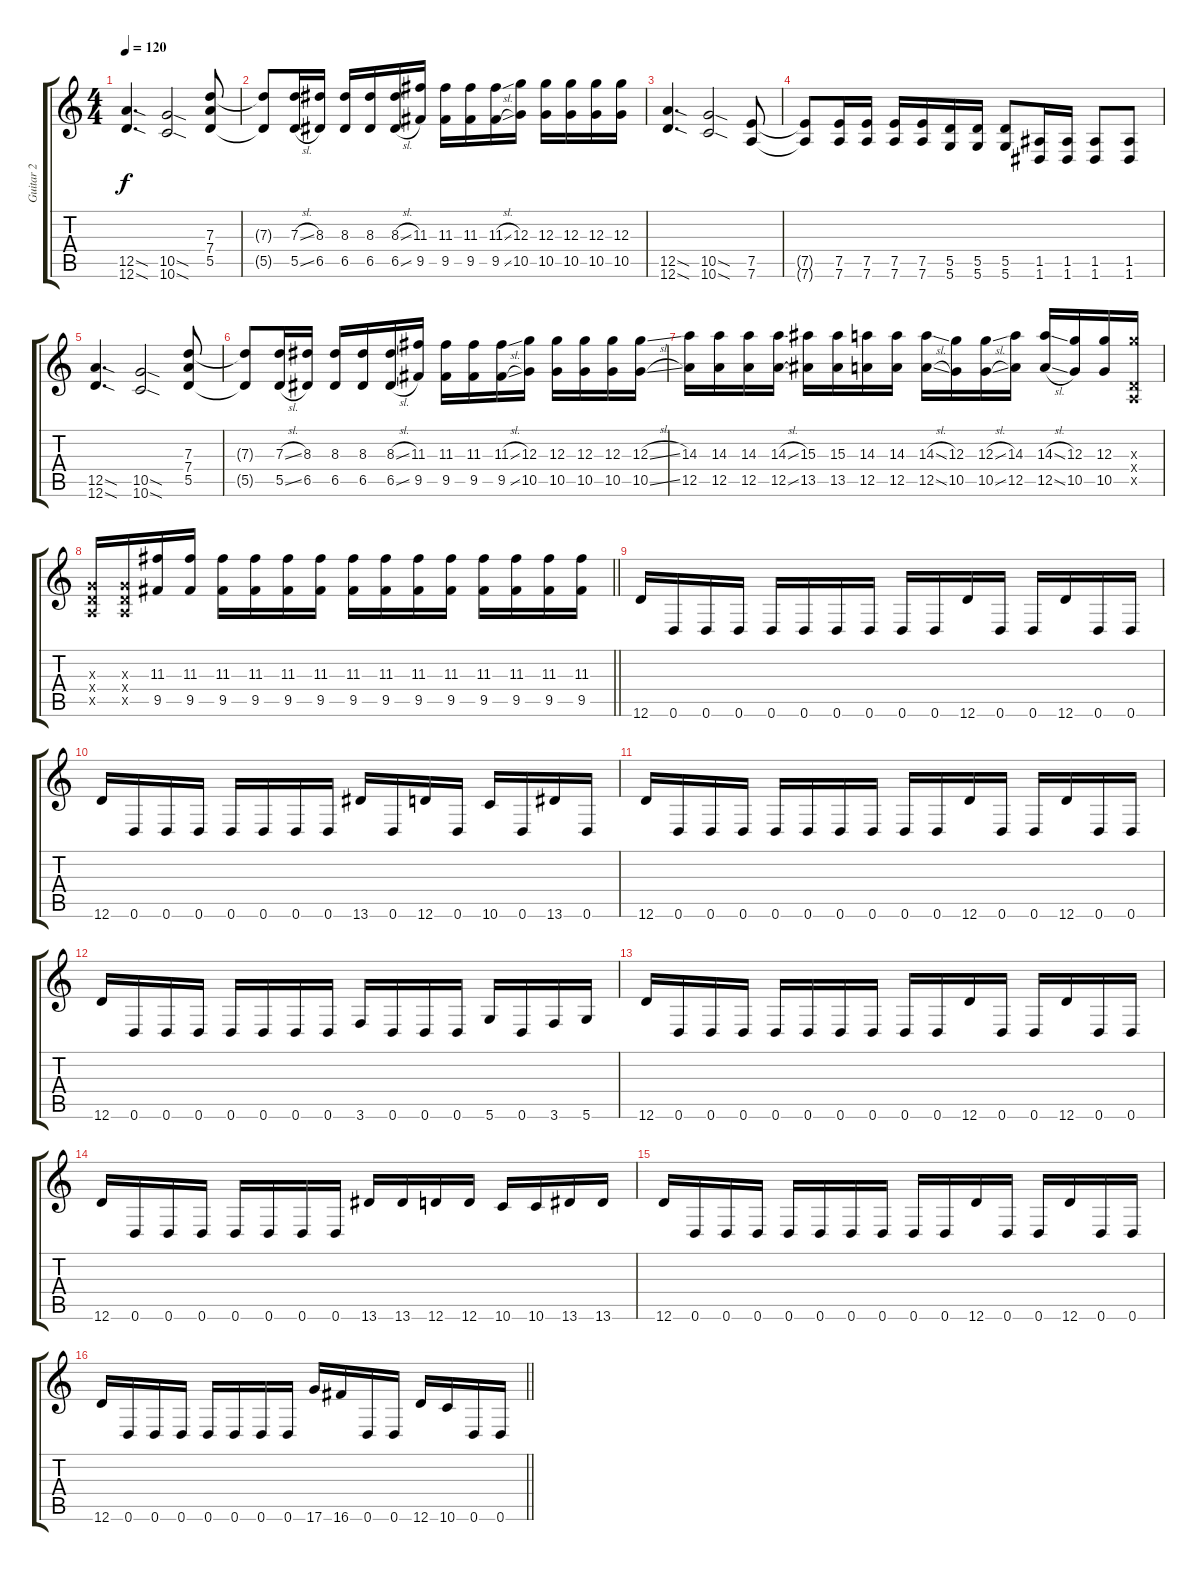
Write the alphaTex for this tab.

\track ("Guitar 2" "Guitar 2") {instrument distortionguitar}
\staff {score tabs}
\tuning (E4 B3 G3 D3 A2 D2) {hide}
\ts (4 4)
\section ("" "")
\tempo 120
\clef g2
\ks c
(12.5{sod} 12.6{sod}).4{d dy f balance 16} (10.5{sod} 10.6{sod}).2 (7.3 7.4 5.5).8 |
(7.3{t} 5.5{t}).8 (7.3{sl} 5.5{sl}).16 (8.3 6.5).16 (8.3 6.5).16 (8.3 6.5).16 (8.3{sl} 6.5{sl}).16 (11.3 9.5).16 (11.3 9.5).16 (11.3 9.5).16 (11.3{sl} 9.5{sl}).16 (12.3 10.5).16 (12.3 10.5).16 (12.3 10.5).16 (12.3 10.5).16 (12.3 10.5).16 |
(12.5{sod} 12.6{sod}).4{d} (10.5{sod} 10.6{sod}).2 (7.5 7.6).8 |
(7.5{t} 7.6{t}).8 (7.5 7.6).16 (7.5 7.6).16 (7.5 7.6).16 (7.5 7.6).16 (5.5 5.6).16 (5.5 5.6).16 (5.5 5.6).8 (1.5 1.6).16 (1.5 1.6).16 (1.5 1.6).8 (1.5 1.6).8 |
(12.5{sod} 12.6{sod}).4{d} (10.5{sod} 10.6{sod}).2 (7.3 7.4 5.5).8 |
(7.3{t} 5.5{t}).8 (7.3{sl} 5.5{sl}).16 (8.3 6.5).16 (8.3 6.5).16 (8.3 6.5).16 (8.3{sl} 6.5{sl}).16 (11.3 9.5).16 (11.3 9.5).16 (11.3 9.5).16 (11.3{sl} 9.5{sl}).16 (12.3 10.5).16 (12.3 10.5).16 (12.3 10.5).16 (12.3 10.5).16 (12.3{sl} 10.5{sl}).16 |
(14.3 12.5).16 (14.3 12.5).16 (14.3 12.5).16 (14.3{sl} 12.5{sl}).16 (15.3 13.5).16 (15.3 13.5).16 (14.3 12.5).16 (14.3 12.5).16 (14.3{sl} 12.5{sl}).16 (12.3 10.5).16 (12.3{sl} 10.5{sl}).16 (14.3 12.5).16 (14.3{sl} 12.5{sl}).16 (12.3 10.5).16 (12.3 10.5).16 (12.3{x} 0.4{x} 0.5{x}).16 |
\barLineRight lightlight
(0.3{x} 0.4{x} 0.5{x}).16 (0.3{x} 0.4{x} 0.5{x}).16 (11.3 9.5).16 (11.3 9.5).16 (11.3 9.5).16 (11.3 9.5).16 (11.3 9.5).16 (11.3 9.5).16 (11.3 9.5).16 (11.3 9.5).16 (11.3 9.5).16 (11.3 9.5).16 (11.3 9.5).16 (11.3 9.5).16 (11.3 9.5).16 (11.3 9.5).16 |
\section ("" "")
12.6.16{balance 16} 0.6.16 0.6.16 0.6.16 0.6.16 0.6.16 0.6.16 0.6.16 0.6.16 0.6.16 12.6.16 0.6.16 0.6.16 12.6.16 0.6.16 0.6.16 |
12.6.16 0.6.16 0.6.16 0.6.16 0.6.16 0.6.16 0.6.16 0.6.16 13.6.16 0.6.16 12.6.16 0.6.16 10.6.16 0.6.16 13.6.16 0.6.16 |
12.6.16 0.6.16 0.6.16 0.6.16 0.6.16 0.6.16 0.6.16 0.6.16 0.6.16 0.6.16 12.6.16 0.6.16 0.6.16 12.6.16 0.6.16 0.6.16 |
12.6.16 0.6.16 0.6.16 0.6.16 0.6.16 0.6.16 0.6.16 0.6.16 3.6.16 0.6.16 0.6.16 0.6.16 5.6.16 0.6.16 3.6.16 5.6.16 |
12.6.16 0.6.16 0.6.16 0.6.16 0.6.16 0.6.16 0.6.16 0.6.16 0.6.16 0.6.16 12.6.16 0.6.16 0.6.16 12.6.16 0.6.16 0.6.16 |
12.6.16 0.6.16 0.6.16 0.6.16 0.6.16 0.6.16 0.6.16 0.6.16 13.6.16 13.6.16 12.6.16 12.6.16 10.6.16 10.6.16 13.6.16 13.6.16 |
12.6.16 0.6.16 0.6.16 0.6.16 0.6.16 0.6.16 0.6.16 0.6.16 0.6.16 0.6.16 12.6.16 0.6.16 0.6.16 12.6.16 0.6.16 0.6.16 |
\barLineRight lightlight
12.6.16 0.6.16 0.6.16 0.6.16 0.6.16 0.6.16 0.6.16 0.6.16 17.6.16 16.6.16 0.6.16 0.6.16 12.6.16 10.6.16 0.6.16 0.6.16
